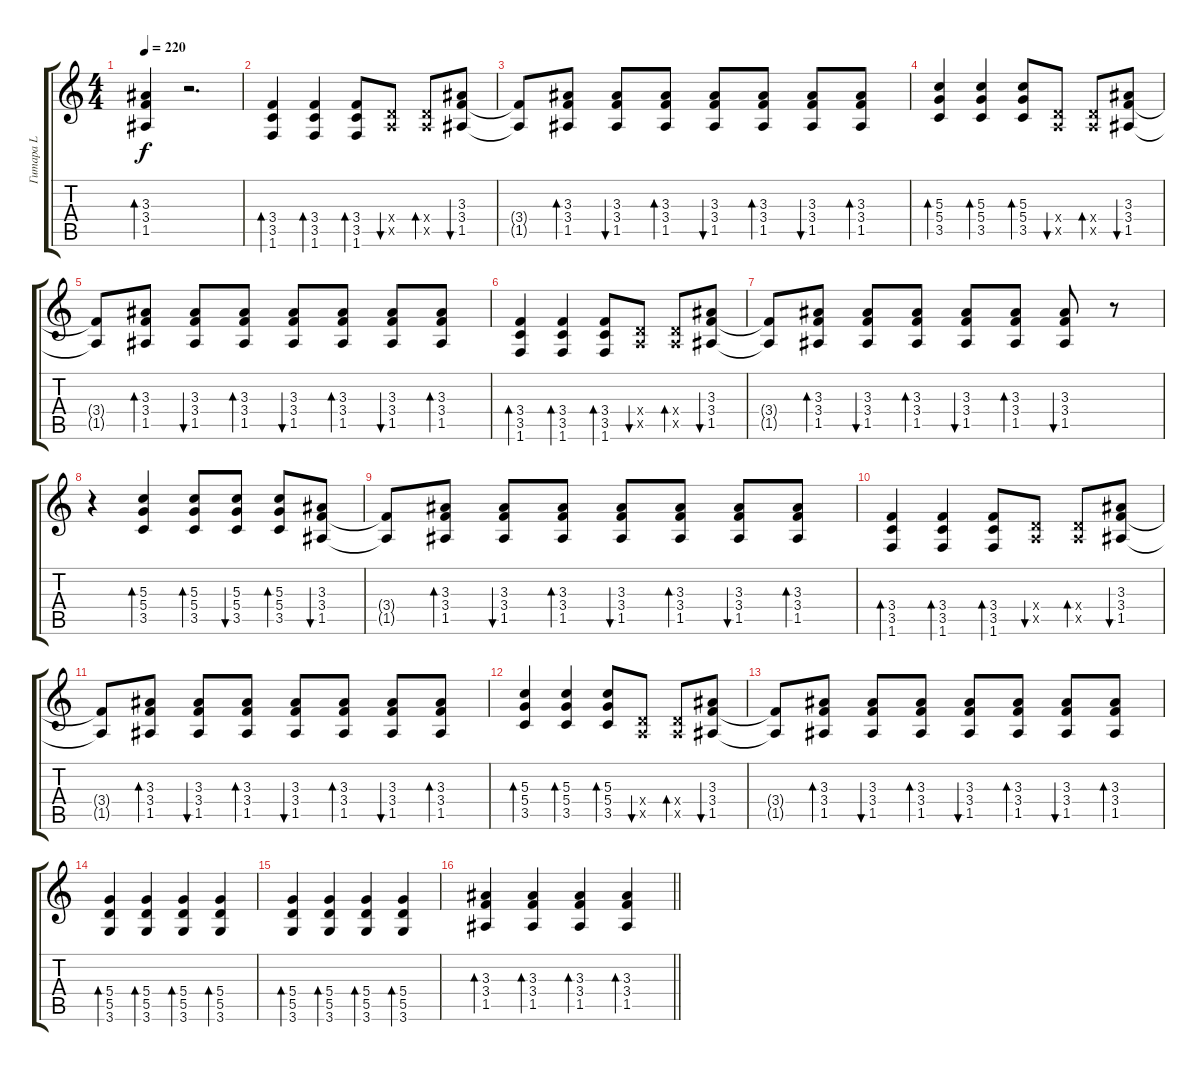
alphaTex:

\track ("Гитара L" "Гитара L") {instrument overdrivenguitar}
\staff {score tabs}
\tuning (E4 B3 G3 D3 A2 E2) {hide}
\ts (4 4)
\tempo 220
\clef g2
\ks c
(3.3 3.4 1.5).4{bd 30 dy f} r.2{d} |
(3.4 3.5 1.6).4{bd 30} (3.4 3.5 1.6).4{bd 30} (3.4 3.5 1.6).8{bd 30} (0.4{x} 0.5{x}).8{bu 30} (0.4{x} 0.5{x}).8{bd 30} (3.3 3.4 1.5).8{bu 30} |
(3.4{t} 1.5{t}).8 (3.3 3.4 1.5).8{bd 30} (3.3 3.4 1.5).8{bu 30} (3.3 3.4 1.5).8{bd 30} (3.3 3.4 1.5).8{bu 30} (3.3 3.4 1.5).8{bd 30} (3.3 3.4 1.5).8{bu 30} (3.3 3.4 1.5).8{bd 30} |
(5.3 5.4 3.5).4{bd 30} (5.3 5.4 3.5).4{bd 30} (5.3 5.4 3.5).8{bd 30} (0.4{x} 0.5{x}).8{bu 30} (0.4{x} 0.5{x}).8{bd 30} (3.3 3.4 1.5).8{bu 30} |
(3.4{t} 1.5{t}).8 (3.3 3.4 1.5).8{bd 30} (3.3 3.4 1.5).8{bu 30} (3.3 3.4 1.5).8{bd 30} (3.3 3.4 1.5).8{bu 30} (3.3 3.4 1.5).8{bd 30} (3.3 3.4 1.5).8{bu 30} (3.3 3.4 1.5).8{bd 30} |
(3.4 3.5 1.6).4{bd 30} (3.4 3.5 1.6).4{bd 30} (3.4 3.5 1.6).8{bd 30} (0.4{x} 0.5{x}).8{bu 30} (0.4{x} 0.5{x}).8{bd 30} (3.3 3.4 1.5).8{bu 30} |
(3.4{t} 1.5{t}).8 (3.3 3.4 1.5).8{bd 30} (3.3 3.4 1.5).8{bu 30} (3.3 3.4 1.5).8{bd 30} (3.3 3.4 1.5).8{bu 30} (3.3 3.4 1.5).8{bd 30} (3.3 3.4 1.5).8{bu 30} r.8 |
r.4 (5.3 5.4 3.5).4{bd 30} (5.3 5.4 3.5).8{bd 30} (5.3 5.4 3.5).8{bu 30} (5.3 5.4 3.5).8{bd 30} (3.3 3.4 1.5).8{bu 30} |
(3.4{t} 1.5{t}).8 (3.3 3.4 1.5).8{bd 30} (3.3 3.4 1.5).8{bu 30} (3.3 3.4 1.5).8{bd 30} (3.3 3.4 1.5).8{bu 30} (3.3 3.4 1.5).8{bd 30} (3.3 3.4 1.5).8{bu 30} (3.3 3.4 1.5).8{bd 30} |
(3.4 3.5 1.6).4{bd 30} (3.4 3.5 1.6).4{bd 30} (3.4 3.5 1.6).8{bd 30} (0.4{x} 0.5{x}).8{bu 30} (0.4{x} 0.5{x}).8{bd 30} (3.3 3.4 1.5).8{bu 30} |
(3.4{t} 1.5{t}).8 (3.3 3.4 1.5).8{bd 30} (3.3 3.4 1.5).8{bu 30} (3.3 3.4 1.5).8{bd 30} (3.3 3.4 1.5).8{bu 30} (3.3 3.4 1.5).8{bd 30} (3.3 3.4 1.5).8{bu 30} (3.3 3.4 1.5).8{bd 30} |
(5.3 5.4 3.5).4{bd 30} (5.3 5.4 3.5).4{bd 30} (5.3 5.4 3.5).8{bd 30} (0.4{x} 0.5{x}).8{bu 30} (0.4{x} 0.5{x}).8{bd 30} (3.3 3.4 1.5).8{bu 30} |
(3.4{t} 1.5{t}).8 (3.3 3.4 1.5).8{bd 30} (3.3 3.4 1.5).8{bu 30} (3.3 3.4 1.5).8{bd 30} (3.3 3.4 1.5).8{bu 30} (3.3 3.4 1.5).8{bd 30} (3.3 3.4 1.5).8{bu 30} (3.3 3.4 1.5).8{bd 30} |
(5.4 5.5 3.6).4{bd 30} (5.4 5.5 3.6).4{bd 30} (5.4 5.5 3.6).4{bd 30} (5.4 5.5 3.6).4{bd 30} |
(5.4 5.5 3.6).4{bd 30} (5.4 5.5 3.6).4{bd 30} (5.4 5.5 3.6).4{bd 30} (5.4 5.5 3.6).4{bd 30} |
\barLineRight lightlight
(3.3 3.4 1.5).4{bd 30} (3.3 3.4 1.5).4{bd 30} (3.3 3.4 1.5).4{bd 30} (3.3 3.4 1.5).4{bd 30}
